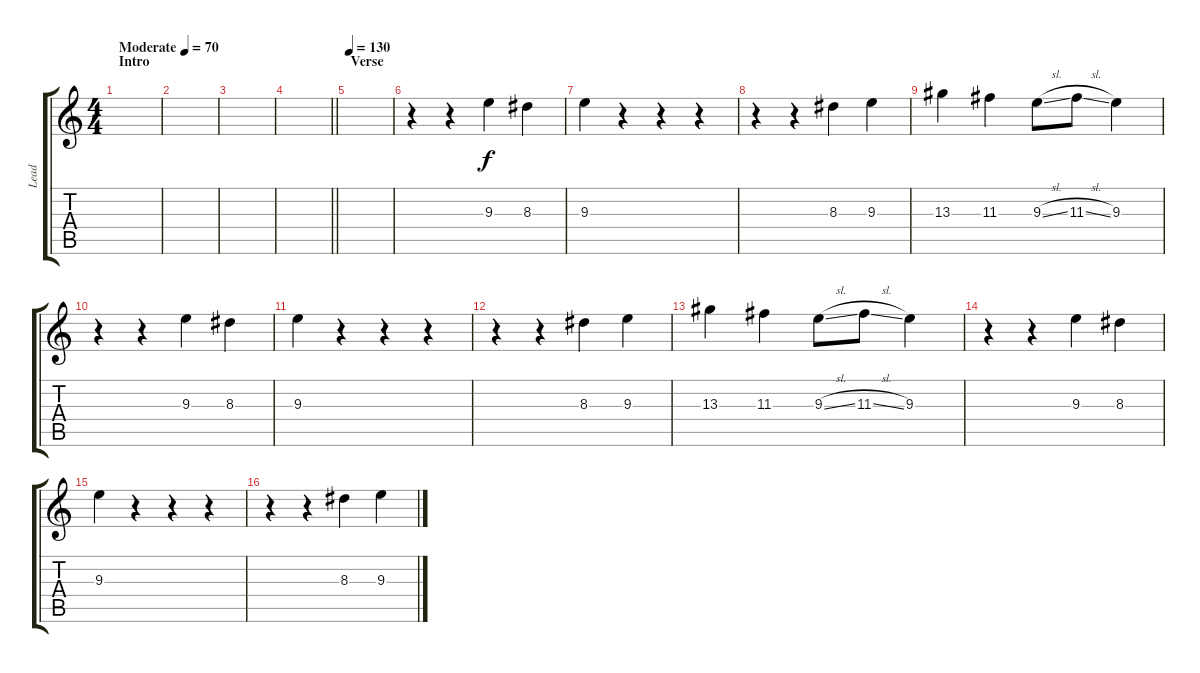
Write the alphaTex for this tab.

\track ("Lead" "Lead") {instrument electricguitarclean}
\staff {score tabs}
\tuning (E4 B3 G3 D3 A2 E2) {hide}
\ts (4 4)
\section ("" "Intro")
\tempo (70 "Moderate")
\clef g2
\ks c
|
|
|
\barLineRight lightlight
|
\section ("" "Verse")
\tempo 130
|
r.4 r.4 9.3.4 8.3.4 |
9.3.4 r.4 r.4 r.4 |
r.4 r.4 8.3.4 9.3.4 |
13.3.4 11.3.4 9.3{sl}.8 11.3{sl}.8 9.3.4 |
r.4 r.4 9.3.4 8.3.4 |
9.3.4 r.4 r.4 r.4 |
r.4 r.4 8.3.4 9.3.4 |
13.3.4 11.3.4 9.3{sl}.8 11.3{sl}.8 9.3.4 |
r.4 r.4 9.3.4 8.3.4 |
9.3.4 r.4 r.4 r.4 |
r.4 r.4 8.3.4 9.3.4
